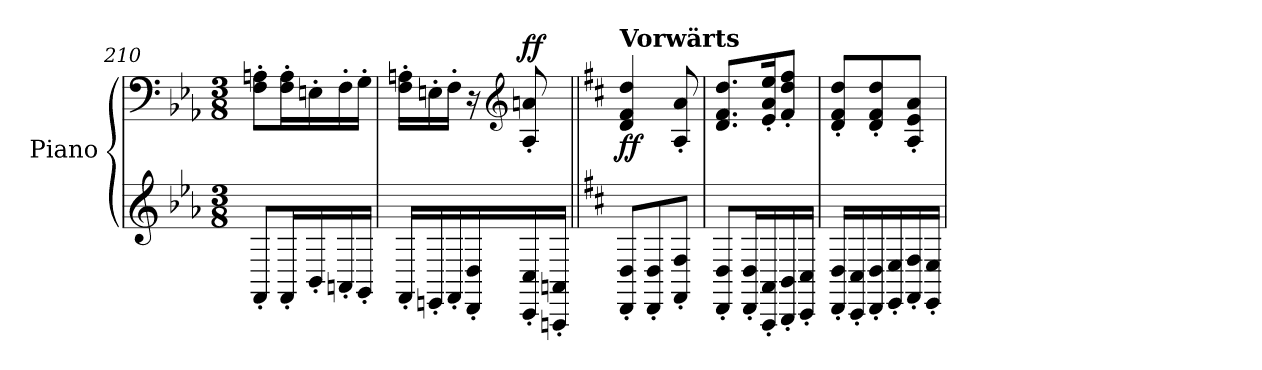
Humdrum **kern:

**kern	**kern	**dynam
*part1	*part1	*part1
*staff2	*staff1	*staff1/2
*I"Piano	*	*
*I'Pno.	*	*
!!LO:PB:g=z
*clefG2	*clefF4	*
*k[b-e-a-]	*k[b-e-a-]	*
*M3/8	*M3/8	*
=210	=210	=210
8FF'/L	8F\' 8An\'L	.
16FF'/L	16F\' 16A\'L	.
16BB-'/	16En'\	.
16AAn'/	16F'\	.
16GG'/JJ	16G'\JJ	.
=211	=211	=211
16FF'/LL	16F\' 16An\'LL	.
16EEn'/	16En'\	.
16FF'/	16F'\JJ	.
16DD/' 16D/'	16r	.
*	*clefG2	*
!	!	!LO:DY:a
16CC/' 16C/'	8A/' 8an/'	ff
16AAAn/' 16AAn/'JJ	.	.
=212||	=212||	=212||
*k[f#c#]	*k[f#c#]	*
!	!LO:TX:a:B:t=Vorwärts	!
!	!	!LO:DY:b
8DD/' 8D/'L	4d/ 4f#/ 4dd/	ff
8DD/' 8D/'	.	.
8FF#/' 8F#/'J	8A/' 8a/'	.
=213	=213	=213
8DD/' 8D/'L	8.d/ 8.f#/ 8.dd/L	.
16DD/' 16D/'L	.	.
16AAA/' 16AA/'	16e/' 16a/' 16ee/'K	.
16BBB/' 16BB/'	8f#/' 8dd/' 8ff#/'J	.
16CC#/' 16C#/'JJ	.	.
=214	=214	=214
16DD/' 16D/'LL	8d/' 8f#/' 8dd/'L	.
16CC#/' 16C#/'	.	.
16DD/' 16D/'	8d/' 8f#/' 8dd/'	.
16EE/' 16E/'	.	.
16FF#/' 16F#/'	8A/' 8e/' 8a/'J	.
16EE/' 16E/'JJ	.	.
=	=	=
*-	*-	*-
